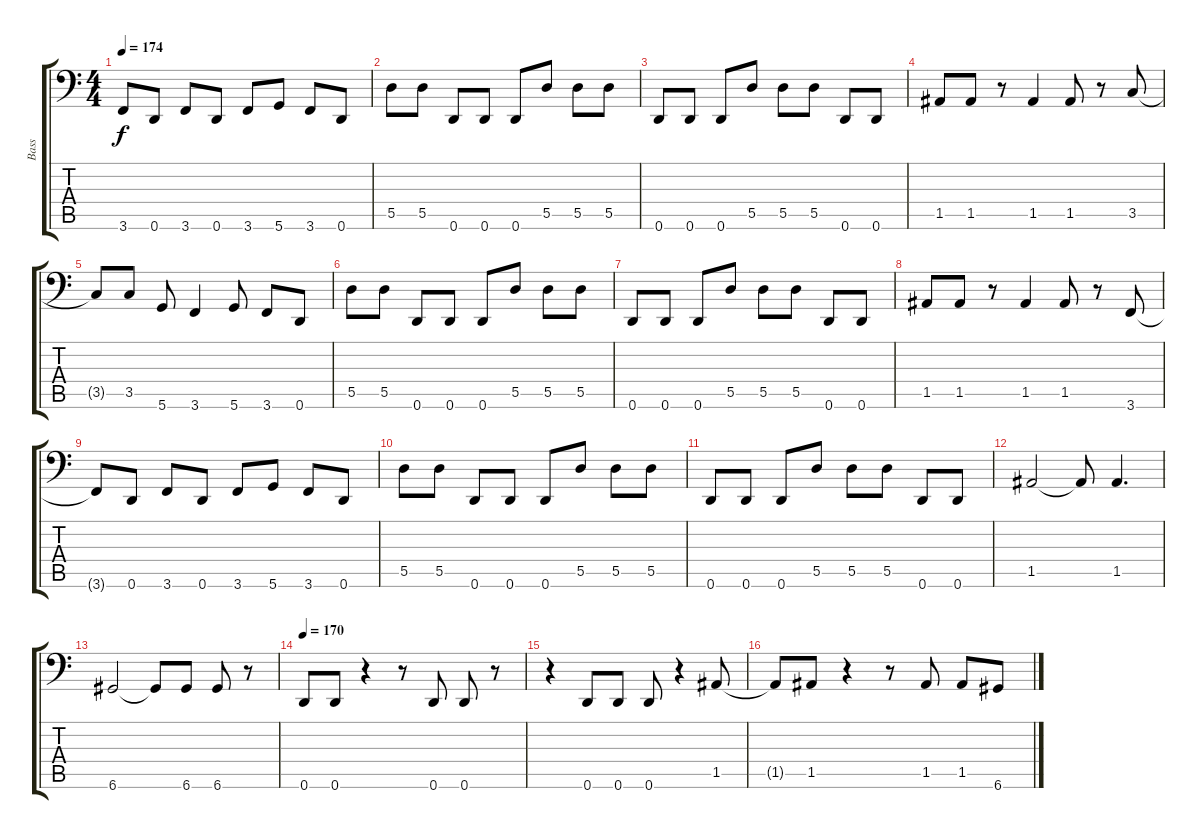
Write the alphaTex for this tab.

\track ("Bass" "Bass") {instrument electricbassfinger}
\staff {score tabs}
\tuning (E3 B2 G2 D2 A1 D1) {hide}
\ts (4 4)
\tempo 174
\clef f4
\ks c
3.6{t}.8{dy f} 0.6.8 3.6.8 0.6.8 3.6.8 5.6.8 3.6.8 0.6.8 |
5.5.8 5.5.8 0.6.8 0.6.8 0.6.8 5.5.8 5.5.8 5.5.8 |
0.6.8 0.6.8 0.6.8 5.5.8 5.5.8 5.5.8 0.6.8 0.6.8 |
1.5.8 1.5.8 r.8 1.5.4 1.5.8 r.8 3.5.8 |
3.5{t}.8 3.5.8 5.6.8 3.6.4 5.6.8 3.6.8 0.6.8 |
5.5.8 5.5.8 0.6.8 0.6.8 0.6.8 5.5.8 5.5.8 5.5.8 |
0.6.8 0.6.8 0.6.8 5.5.8 5.5.8 5.5.8 0.6.8 0.6.8 |
1.5.8 1.5.8 r.8 1.5.4 1.5.8 r.8 3.6.8 |
3.6{t}.8 0.6.8 3.6.8 0.6.8 3.6.8 5.6.8 3.6.8 0.6.8 |
5.5.8 5.5.8 0.6.8 0.6.8 0.6.8 5.5.8 5.5.8 5.5.8 |
0.6.8 0.6.8 0.6.8 5.5.8 5.5.8 5.5.8 0.6.8 0.6.8 |
1.5.2 1.5{t}.8 1.5.4{d} |
6.6.2 6.6{t}.8 6.6.8 6.6.8 r.8 |
\tempo 164
\tempo 170
0.6.8 0.6.8 r.4 r.8 0.6.8 0.6.8 r.8 |
r.4 0.6.8 0.6.8 0.6.8 r.4 1.5.8 |
1.5{t}.8 1.5.8 r.4 r.8 1.5.8 1.5.8 6.6.8
